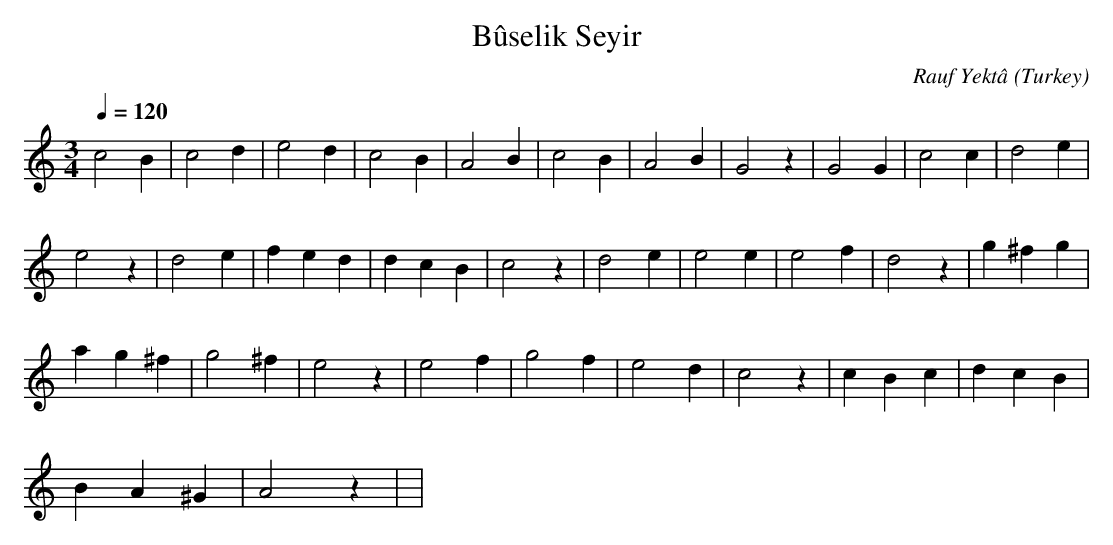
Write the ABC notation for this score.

X:1
T: Bûselik Seyir
C: Rauf Yektâ
O: Turkey
M: 3/4
L: 1/16
K: C
Q: 1/4=120
c8 B4  | c8 d4  | e8 d4  | c8 B4  | A8 B4  | c8 B4  | \
w:   |   |   |   |   |   |
A8 B4  | G8 z4  | G8 G4  | c8 c4  | d8 e4  |
w:   |   |   |   |   |
e8 z4  | d8 e4  | f4 e4 d4  | d4 c4 B4  | c8 z4  | \
w:   |   |   |   |   |
d8 e4  | e8 e4  | e8 f4  | d8 z4  | g4 ^f4 g4  |
w:   |   |   |   |   |
a4 g4 ^f4  | g8 ^f4  | e8 z4  | e8 f4  | g8 f4  | \
w:   |   |   |   |   |
e8 d4  | c8 z4  | c4 B4 c4  | d4 c4 B4  |
w:   |   |   |   |
B4 A4 ^G4  | A8 z4  | |
